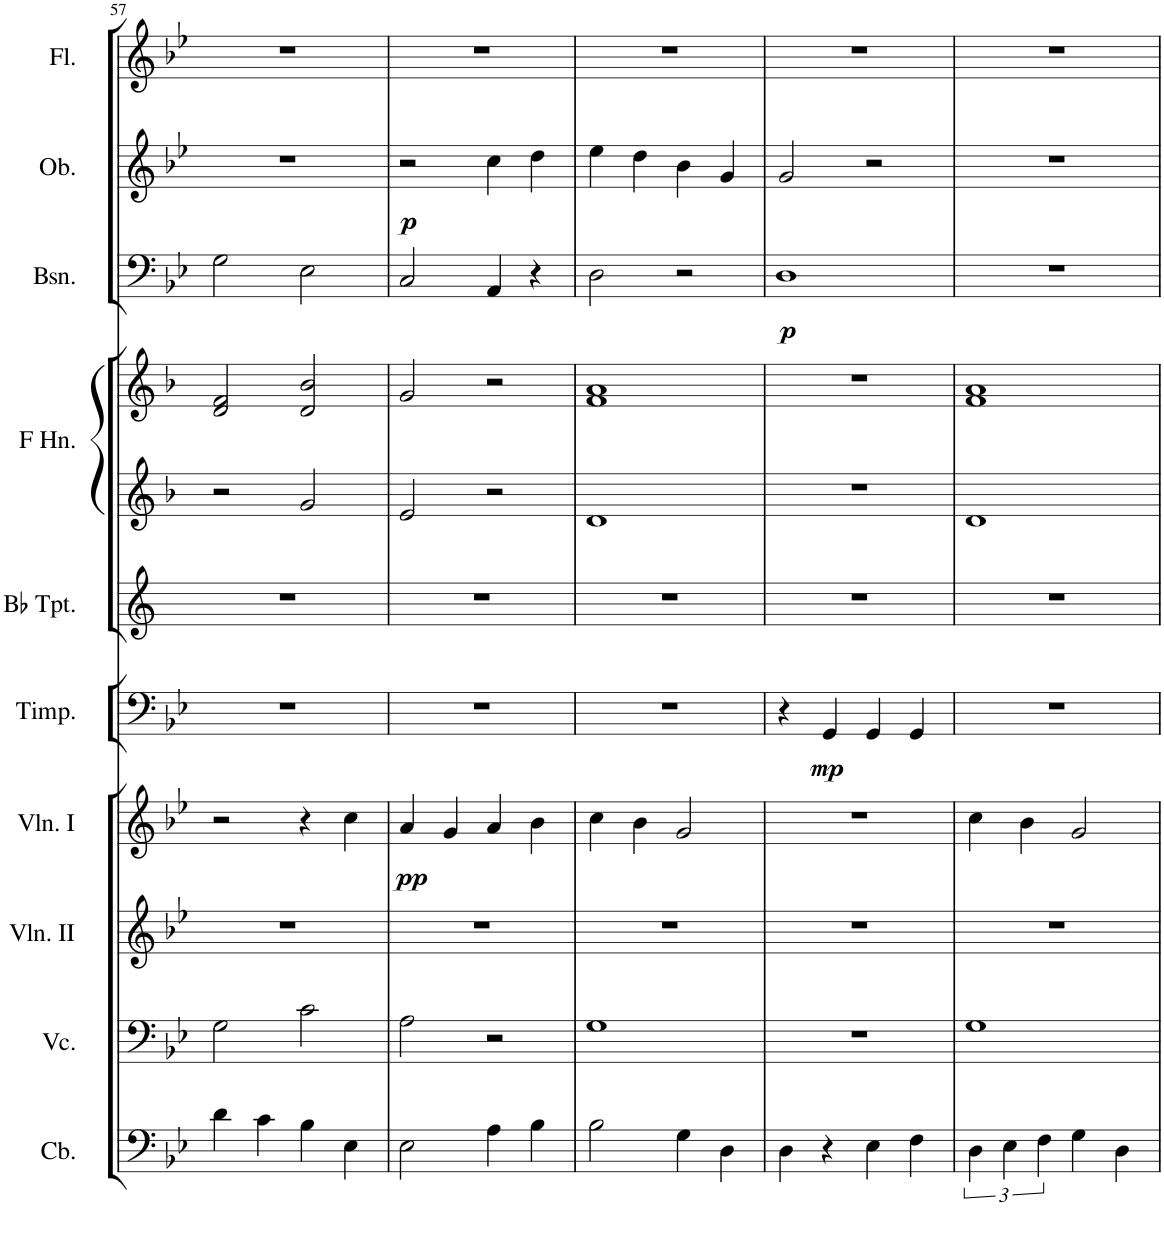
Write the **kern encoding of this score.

**kern	**kern	**kern	**kern	**dynam	**kern	**dynam	**kern	**kern	**kern	**kern	**dynam	**kern	**dynam	**kern
*part10	*part9	*part8	*part7	*part7	*part6	*part6	*part5	*part4	*part4	*part3	*part3	*part2	*part2	*part1
*staff11	*staff10	*staff9	*staff8	*staff8	*staff7	*staff7	*staff6	*staff5	*staff4	*staff3	*staff3	*staff2	*staff2	*staff1
*I"Contrabasses	*I"Violoncellos	*I"Violins II	*I"Violins I	*	*I"Timpani	*	*I"Trumpets in Bb	*I"Horns in F	*	*I"Bassoons	*	*I"Oboes	*	*I"Flutes
*I'Cb.	*I'Vc.	*I'Vln. II	*I'Vln. I	*	*I'Timp.	*	*	*	*	*I'Bsn.	*	*I'Ob.	*	*I'Fl.
!!LO:PB:g=z
*clefF4	*clefF4	*clefG2	*clefG2	*	*clefF4	*	*clefG2	*clefG2	*clefG2	*clefF4	*	*clefG2	*	*clefG2
*Trd7c12	*	*	*	*	*	*	*Trd1c2	*Trd4c7	*Trd4c7	*	*	*	*	*
*k[b-e-]	*k[b-e-]	*k[b-e-]	*k[b-e-]	*	*k[b-e-]	*	*k[]	*k[b-]	*k[b-]	*k[b-e-]	*	*k[b-e-]	*	*k[b-e-]
*M4/4	*M4/4	*M4/4	*M4/4	*	*M4/4	*	*M4/4	*M4/4	*M4/4	*M4/4	*	*M4/4	*	*M4/4
=57	=57	=57	=57	=57	=57	=57	=57	=57	=57	=57	=57	=57	=57	=57
4d\	2G\	1r	2r	.	1r	.	1r	2r	2d/ 2f/	2G\	.	1r	.	1r
4c\	.	.	.	.	.	.	.	.	.	.	.	.	.	.
4B-\	2c\	.	4r	.	.	.	.	2g/	2d/ 2b-/	2E-\	.	.	.	.
4E-\	.	.	4cc\	.	.	.	.	.	.	.	.	.	.	.
=58	=58	=58	=58	=58	=58	=58	=58	=58	=58	=58	=58	=58	=58	=58
!	!	!	!	!LO:DY:b	!	!	!	!	!	!	!	!	!LO:DY:b	!
2E-\	2A\	1r	4a/	pp	1r	.	1r	2e/	2g/	2C/	.	2r	p	1r
.	.	.	4g/	.	.	.	.	.	.	.	.	.	.	.
4A\	2r	.	4a/	.	.	.	.	2r	2r	4AA/	.	4cc\	.	.
4B-\	.	.	4b-\	.	.	.	.	.	.	4r	.	4dd\	.	.
=59	=59	=59	=59	=59	=59	=59	=59	=59	=59	=59	=59	=59	=59	=59
2B-\	1G	1r	4cc\	.	1r	.	1r	1d	1f 1a	2D\	.	4ee-\	.	1r
.	.	.	4b-\	.	.	.	.	.	.	.	.	4dd\	.	.
4G\	.	.	2g/	.	.	.	.	.	.	2r	.	4b-\	.	.
4D\	.	.	.	.	.	.	.	.	.	.	.	4g/	.	.
=60	=60	=60	=60	=60	=60	=60	=60	=60	=60	=60	=60	=60	=60	=60
!	!	!	!	!	!	!	!	!	!	!	!LO:DY:b	!	!	!
4D\	1r	1r	1r	.	4r	.	1r	1r	1r	1D	p	2g/	.	1r
!	!	!	!	!	!	!LO:DY:b	!	!	!	!	!	!	!	!
4r	.	.	.	.	4GG/	mp	.	.	.	.	.	.	.	.
4E-\	.	.	.	.	4GG/	.	.	.	.	.	.	2r	.	.
4F\	.	.	.	.	4GG/	.	.	.	.	.	.	.	.	.
=61	=61	=61	=61	=61	=61	=61	=61	=61	=61	=61	=61	=61	=61	=61
6D\	1G	1r	4cc\	.	1r	.	1r	1d	1f 1a	1r	.	1r	.	1r
6E-\	.	.	.	.	.	.	.	.	.	.	.	.	.	.
.	.	.	4b-\	.	.	.	.	.	.	.	.	.	.	.
6F\	.	.	.	.	.	.	.	.	.	.	.	.	.	.
4G\	.	.	2g/	.	.	.	.	.	.	.	.	.	.	.
4D\	.	.	.	.	.	.	.	.	.	.	.	.	.	.
=	=	=	=	=	=	=	=	=	=	=	=	=	=	=
*-	*-	*-	*-	*-	*-	*-	*-	*-	*-	*-	*-	*-	*-	*-
